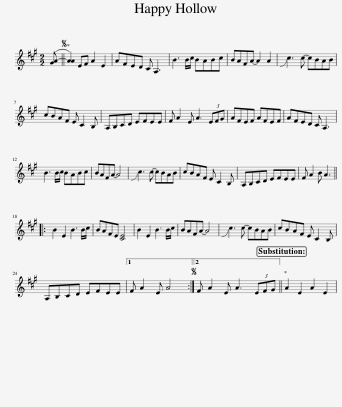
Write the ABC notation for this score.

X:1
L:1/8
M:2/2
I:linebreak $
K:A
V:1 treble
V:1
 ([GA-] ||S [AA]2) EF A2 E2 | AFED C A,3 | B3 B/c/ BABc | BAFA- A2 A2 | %5
 !slide!c3 c- cBAB |$ cBAF E C2 B, | A,B,CD EFEE | F A2 E A3 (3EFG | AFEF AFEF | %10
 AFED C A,3 |$ B3 B/c/ BABc | BAFA- A4 | !slide!c3 c- cBAB | cBAF E C2 B, | %15
 A,B,CD EFEE | F A2 B A3 |:$ B2 E2 B3 B/c/ | BAFE [CE]4 | B2 E2 B3 B/c/ | %20
 BAFA- A4 | !slide!c3 c- cBAB | cBAF E C2 B, |$ A,B,CD EFEE |1 F A2 E A4 :|2 %25
S F A2 E A3 (3EFG || A2 E2 A2 E2 | %27
